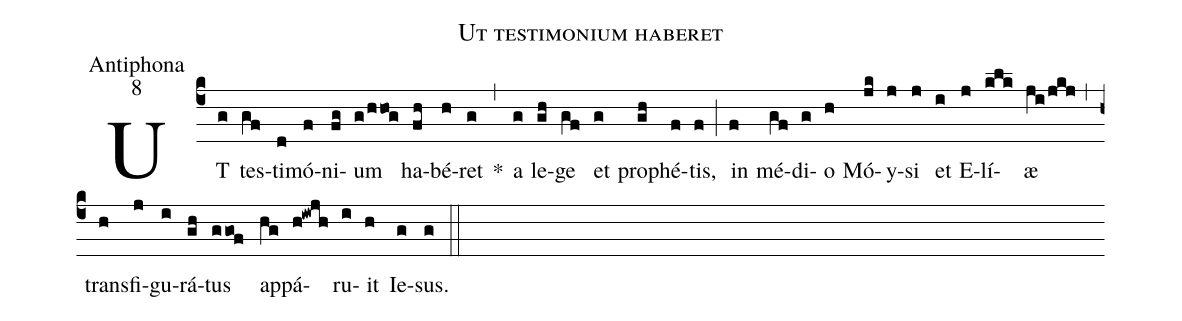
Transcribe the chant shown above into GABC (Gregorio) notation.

name:Ut testimonium haberet;
office-part:Antiphona;
mode:8;
%%
(c4)
UT(g) tes(gf)ti(d)mó(f)ni(fg)um(g/h/hog) ha(fh)bé(h)ret(g) *(,)
a(g) le(gh)ge(gf) et(g) pro(gh)phé(f)tis,(f) (;)
in(f) mé(gf)di(g)o(h) Mó(jk)y(j)si(j) et(i) E(j)lí(klk)æ(ji/jkj) (,)
trans(h)fi(j)gu(i)rá(gh)tus(ggof) ap(hg)pá(h!iwjh)ru(i)it(h) Ie(g)sus.(g) (::)
